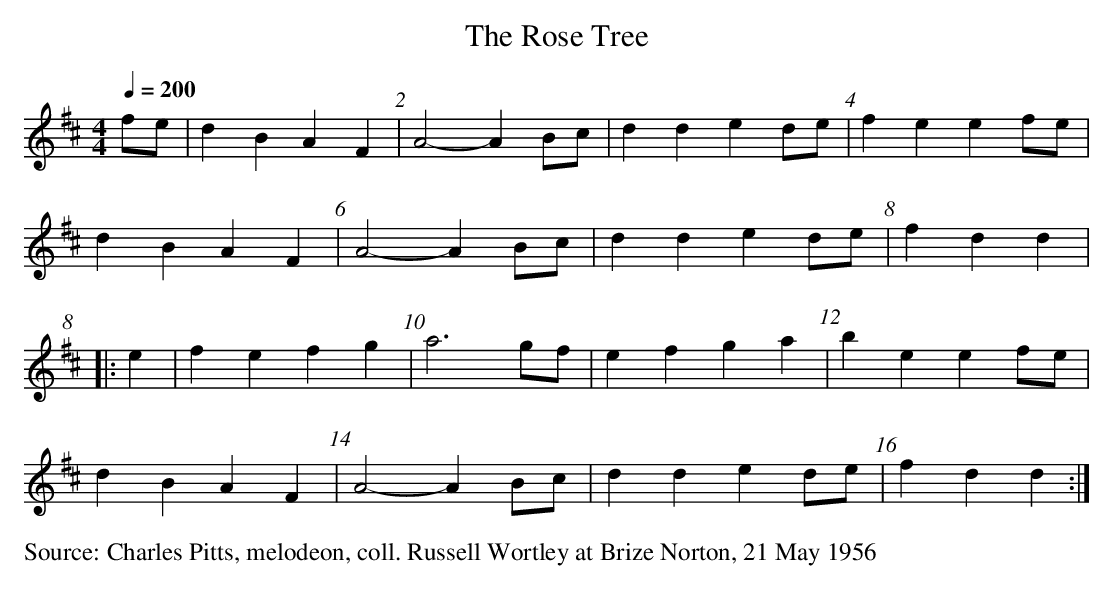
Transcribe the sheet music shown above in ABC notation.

X:1
T:Rose Tree, The %to play
Q:1/4=200
M:4/4
L:1/4
K:Dmaj
f/2e/2|\
dBAF | A2-AB/2c/2 | dded/2e/2 | feef/2e/2 |
dBAF | A2-AB/2c/2 | dded/2e/2 |fdd|
|:e | fefg | a3g/2f/2 | efga | beef/2e/2 |
dBAF | A2- AB/2c/2 | dded/2e/2 |fdd:|
